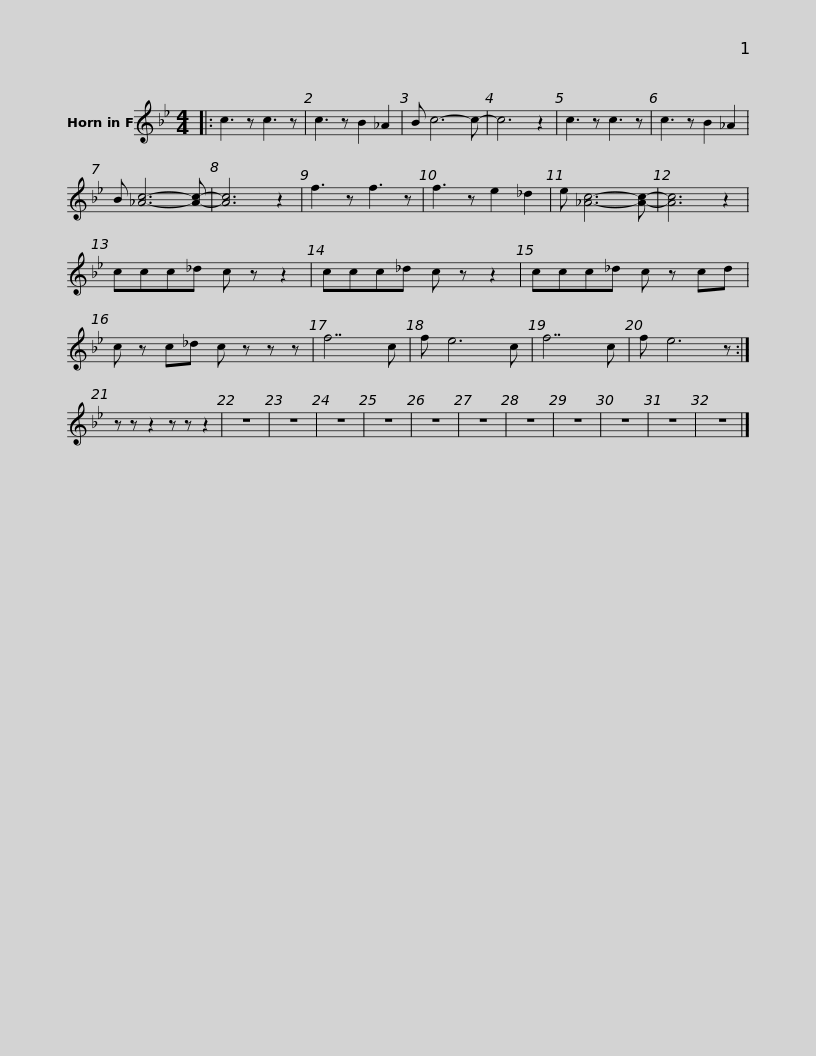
X:1
L:1/8
M:4/4
I:linebreak $
K:none
V:1 treble transpose=-7
V:1
[K:Bb]|: c3 z c3 z | c3 z B2 _A2 | B c6- c- | c6 z2 | c3 z c3 z | %5
 c3 z B2 _A2 | B [_Ac]6- [Ac]- | [Ac]6 z2 | f3 z f3 z |$ f3 z e2 _d2 | %10
 e [_Ac]6- [Ac]- | [Ac]6 z2 | ccc_d c z z2 | ccc_d c z z2 | ccc_d c z cd |$ %15
 c z c_d c z z z | f7 c | f e6 c | f7 c | f e6 z :| %20
 z z z2 z z z2 | z8 | z8 | z8 | z8 | %25
 z8 | z8 |$ z8 | z8 | z8 | %30
 z8 | z8 |] %32
